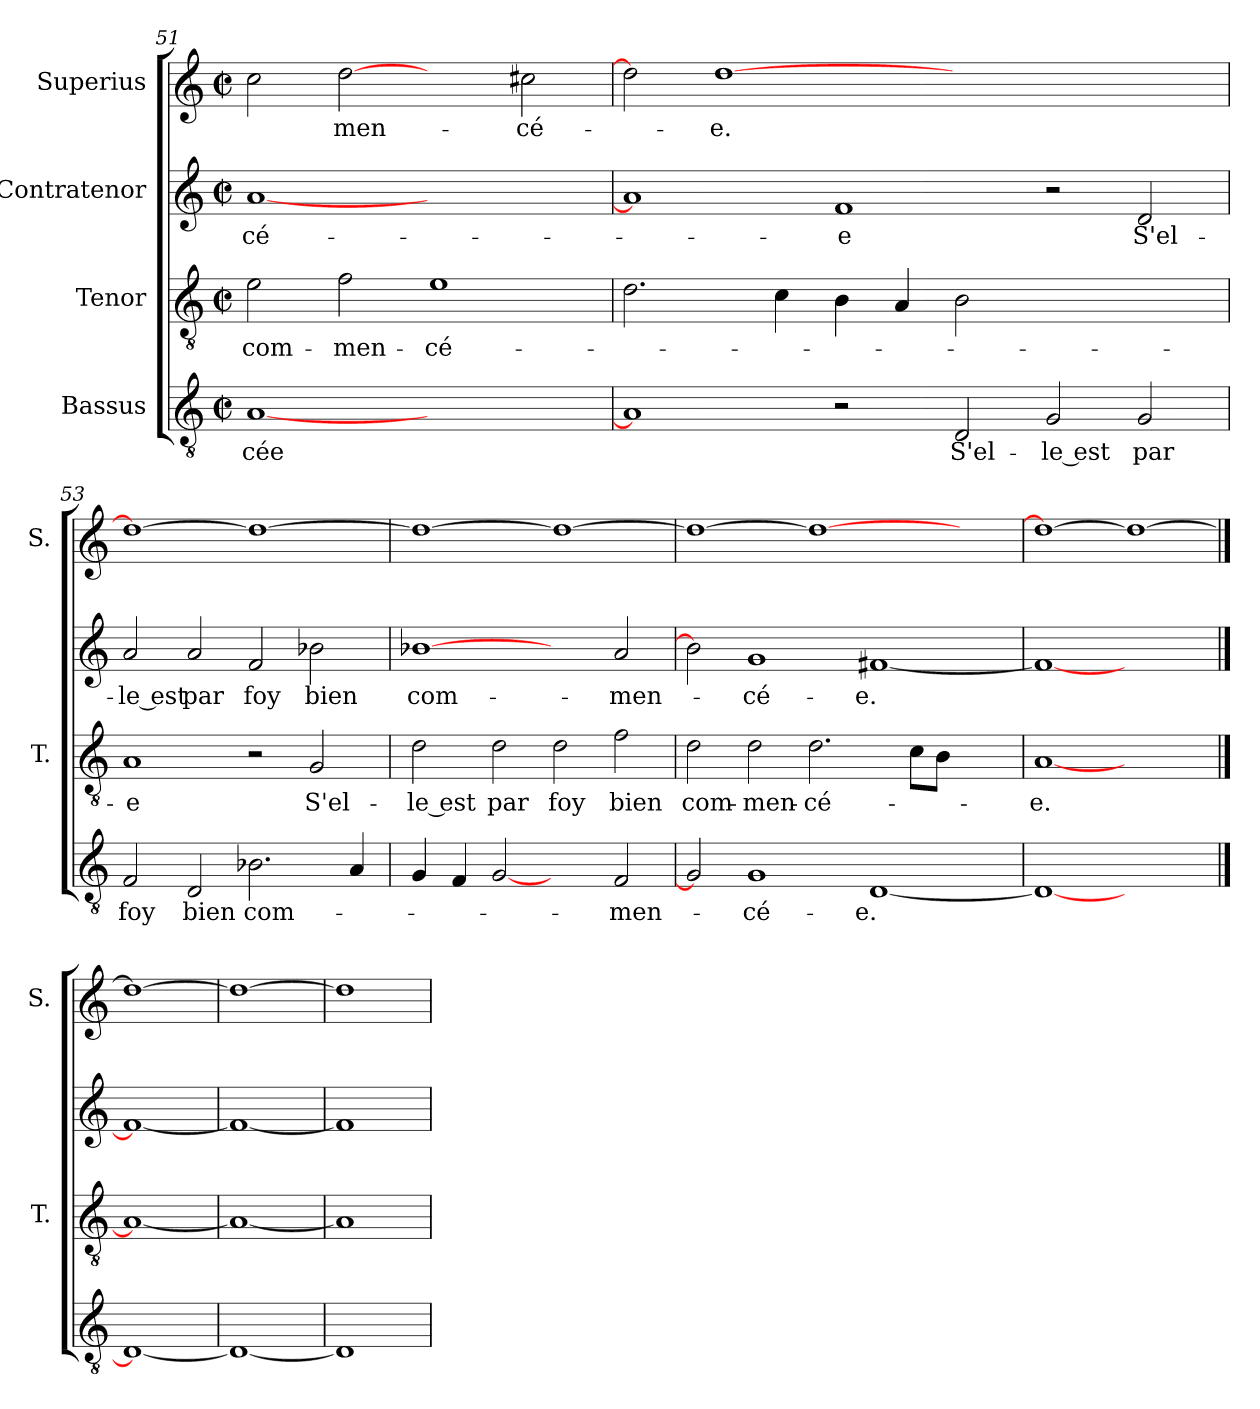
**kern	**text	**kern	**text	**kern	**text	**kern	**text
*part4	*part4	*part3	*part3	*part2	*part2	*part1	*part1
*staff4	*staff4	*staff3	*staff3	*staff2	*staff2	*staff1	*staff1
*I"Bassus	*	*I"Tenor	*	*I"Contratenor	*	*I"Superius	*
*	*	*I'T.	*	*	*	*I'S.	*
*clefGv2	*	*clefGv2	*	*clefG2	*	*clefG2	*
*k[]	*	*k[]	*	*k[]	*	*k[]	*
*C:	*	*C:	*	*C:	*	*C:	*
*M2/2	*	*M2/2	*	*M2/2	*	*M2/2	*
*met(c|)	*	*met(c|)	*	*met(c|)	*	*met(c|)	*
=51	=51	=51	=51	=51	=51	=51	=51
[1A/	-cée	2e\	com-	[1a/	-cé-	2cc\	.
.	.	2f\	-men-	.	.	[2dd\	-men-
1ryy	.	1e\	-cé-	1ryy	.	2ryy	.
.	.	.	.	.	.	2cc#X\	-cé-
=52	=52	=52	=52	=52	=52	=52	=52
1A/]	.	2.d\	.	1a/]	.	2dd\]	.
.	.	.	.	.	.	[1dd\	-e.
.	.	4c\	.	.	.	.	.
2r	.	4B\	.	1f/	-e	.	.
.	.	4A/	.	.	.	.	.
2D/	S'el-	2B\	.	.	.	1.ryy	.
2G/	-le est	1ryy	.	2r	.	.	.
2G/	par	.	.	2d/	S'el-	.	.
=53	=53	=53	=53	=53	=53	=53	=53
2F/	foy	1A/	-e	2a/	-le est	1dd\_	.
2D/	bien	.	.	2a/	par	.	.
2.B-X\	com-	2r	.	2f/	foy	1dd\_	.
.	.	2G/	S'el-	2b-X\	bien	.	.
4A/	.	.	.	.	.	.	.
!!LO:LB:g=z
=54	=54	=54	=54	=54	=54	=54	=54
4G/	.	2d\	-le est	[1b-X\	com-	1dd\_	.
4F/	.	.	.	.	.	.	.
[2G/	.	2d\	par	.	.	.	.
2ryy	.	2d\	foy	2ryy	.	1dd\_	.
2F/	-men-	2f\	bien	2a/	-men-	.	.
=55	=55	=55	=55	=55	=55	=55	=55
2G/]	.	2d\	com-	2b-\]	.	1dd\_	.
1G/	-cé-	2d\	-men-	1g/	-cé-	.	.
.	.	2.d\	-cé-	.	.	1dd\_	.
[1D/	-e.	.	.	[1f#X/	-e.	.	.
.	.	8c\L	.	.	.	.	.
.	.	8B\J	.	.	.	.	.
.	.	2ryy	.	.	.	2ryy	.
=56	=56	=56	=56	=56	=56	=56	=56
1D/_	.	[1A/	-e.	1f#/_	.	1dd\_	.
1ryy	.	1ryy	.	1ryy	.	1dd\_	.
==57	==57	==57	==57	==57	==57	==57	==57
1D/_	.	1A/_	.	1f#/_	.	1dd\_	.
=58	=58	=58	=58	=58	=58	=58	=58
1D/_	.	1A/_	.	1f#/_	.	1dd\_	.
=59	=59	=59	=59	=59	=59	=59	=59
1D/]	.	1A/]	.	1f#/]	.	1dd\]	.
=	=	=	=	=	=	=	=
*-	*-	*-	*-	*-	*-	*-	*-
